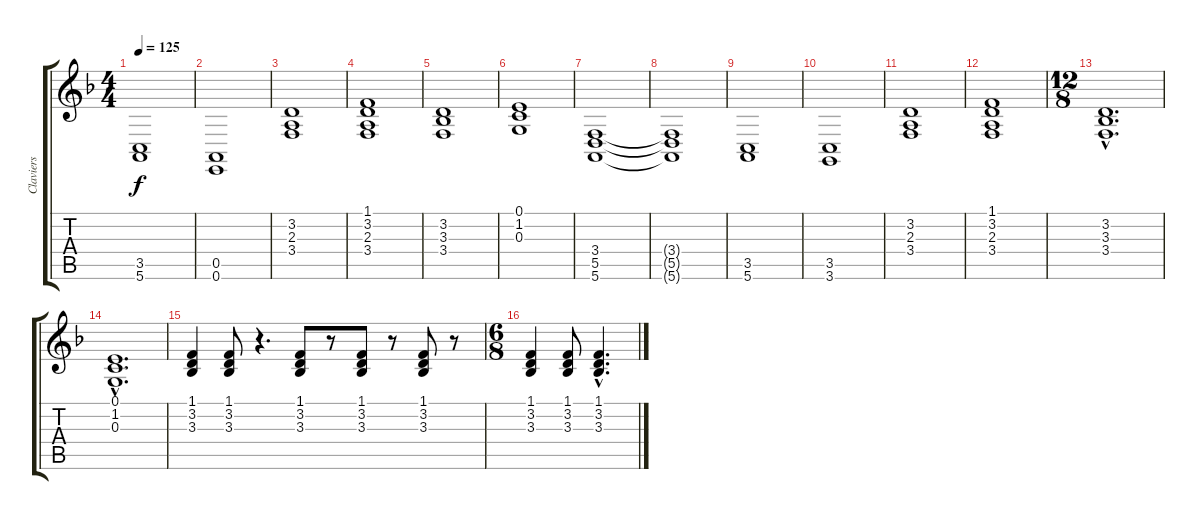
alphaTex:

\track ("Claviers" "Claviers") {instrument churchorgan}
\staff {score tabs}
\tuning (E4 B3 G3 D3 A2 E2) {hide}
\ts (4 4)
\tempo 125
\clef g2
\ks f
(3.5 5.6).1{dy f} |
(0.5 0.6).1 |
(3.2 2.3 3.4).1 |
(1.1 3.2 2.3 3.4).1 |
(3.2 3.3 3.4).1 |
(0.1 1.2 0.3).1 |
(3.4 5.5 5.6).1 |
(3.4{t} 5.5{t} 5.6{t}).1 |
(3.5 5.6).1 |
(3.5 3.6).1 |
(3.2 2.3 3.4).1 |
(1.1 3.2 2.3 3.4).1 |
\ts (12 8)
(3.2{hac} 3.3{hac} 3.4{hac}).1{d} |
(0.1{hac} 1.2{hac} 0.3{hac}).1{d} |
(1.1 3.2 3.3).4 (1.1 3.2 3.3).8 r.4{d} (1.1 3.2 3.3).8 r.8 (1.1 3.2 3.3).8 r.8 (1.1 3.2 3.3).8 r.8 |
\ts (6 8)
(1.1 3.2 3.3).4 (1.1 3.2 3.3).8 (1.1{hac} 3.2{hac} 3.3{hac}).4{d}
